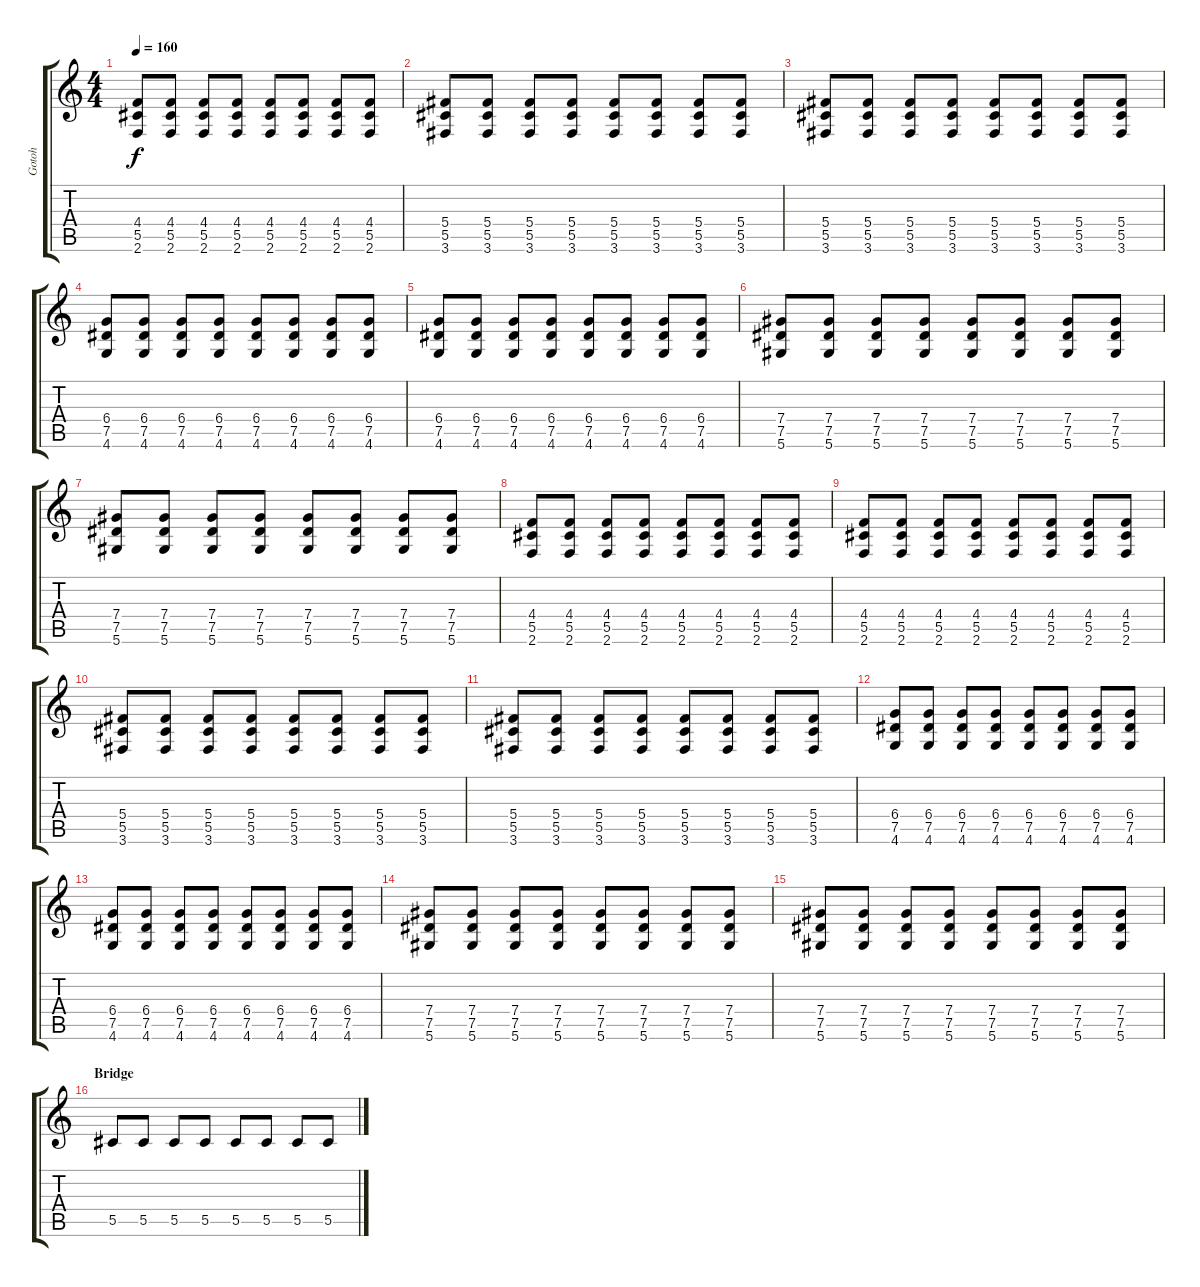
\track ("Gotoh" "Gotoh") {instrument distortionguitar}
\staff {score tabs}
\tuning (Eb4 Bb3 Gb3 Db3 Ab2 Eb2) {hide}
\ts (4 4)
\tempo 160
\clef g2
\ks c
(4.4 5.5 2.6).8{dy f} (4.4 5.5 2.6).8 (4.4 5.5 2.6).8 (4.4 5.5 2.6).8 (4.4 5.5 2.6).8 (4.4 5.5 2.6).8 (4.4 5.5 2.6).8 (4.4 5.5 2.6).8 |
(5.4 5.5 3.6).8 (5.4 5.5 3.6).8 (5.4 5.5 3.6).8 (5.4 5.5 3.6).8 (5.4 5.5 3.6).8 (5.4 5.5 3.6).8 (5.4 5.5 3.6).8 (5.4 5.5 3.6).8 |
(5.4 5.5 3.6).8 (5.4 5.5 3.6).8 (5.4 5.5 3.6).8 (5.4 5.5 3.6).8 (5.4 5.5 3.6).8 (5.4 5.5 3.6).8 (5.4 5.5 3.6).8 (5.4 5.5 3.6).8 |
(6.4 7.5 4.6).8 (6.4 7.5 4.6).8 (6.4 7.5 4.6).8 (6.4 7.5 4.6).8 (6.4 7.5 4.6).8 (6.4 7.5 4.6).8 (6.4 7.5 4.6).8 (6.4 7.5 4.6).8 |
(6.4 7.5 4.6).8 (6.4 7.5 4.6).8 (6.4 7.5 4.6).8 (6.4 7.5 4.6).8 (6.4 7.5 4.6).8 (6.4 7.5 4.6).8 (6.4 7.5 4.6).8 (6.4 7.5 4.6).8 |
(7.4 7.5 5.6).8 (7.4 7.5 5.6).8 (7.4 7.5 5.6).8 (7.4 7.5 5.6).8 (7.4 7.5 5.6).8 (7.4 7.5 5.6).8 (7.4 7.5 5.6).8 (7.4 7.5 5.6).8 |
(7.4 7.5 5.6).8 (7.4 7.5 5.6).8 (7.4 7.5 5.6).8 (7.4 7.5 5.6).8 (7.4 7.5 5.6).8 (7.4 7.5 5.6).8 (7.4 7.5 5.6).8 (7.4 7.5 5.6).8 |
(4.4 5.5 2.6).8 (4.4 5.5 2.6).8 (4.4 5.5 2.6).8 (4.4 5.5 2.6).8 (4.4 5.5 2.6).8 (4.4 5.5 2.6).8 (4.4 5.5 2.6).8 (4.4 5.5 2.6).8 |
(4.4 5.5 2.6).8 (4.4 5.5 2.6).8 (4.4 5.5 2.6).8 (4.4 5.5 2.6).8 (4.4 5.5 2.6).8 (4.4 5.5 2.6).8 (4.4 5.5 2.6).8 (4.4 5.5 2.6).8 |
(5.4 5.5 3.6).8 (5.4 5.5 3.6).8 (5.4 5.5 3.6).8 (5.4 5.5 3.6).8 (5.4 5.5 3.6).8 (5.4 5.5 3.6).8 (5.4 5.5 3.6).8 (5.4 5.5 3.6).8 |
(5.4 5.5 3.6).8 (5.4 5.5 3.6).8 (5.4 5.5 3.6).8 (5.4 5.5 3.6).8 (5.4 5.5 3.6).8 (5.4 5.5 3.6).8 (5.4 5.5 3.6).8 (5.4 5.5 3.6).8 |
(6.4 7.5 4.6).8 (6.4 7.5 4.6).8 (6.4 7.5 4.6).8 (6.4 7.5 4.6).8 (6.4 7.5 4.6).8 (6.4 7.5 4.6).8 (6.4 7.5 4.6).8 (6.4 7.5 4.6).8 |
(6.4 7.5 4.6).8 (6.4 7.5 4.6).8 (6.4 7.5 4.6).8 (6.4 7.5 4.6).8 (6.4 7.5 4.6).8 (6.4 7.5 4.6).8 (6.4 7.5 4.6).8 (6.4 7.5 4.6).8 |
(7.4 7.5 5.6).8 (7.4 7.5 5.6).8 (7.4 7.5 5.6).8 (7.4 7.5 5.6).8 (7.4 7.5 5.6).8 (7.4 7.5 5.6).8 (7.4 7.5 5.6).8 (7.4 7.5 5.6).8 |
(7.4 7.5 5.6).8 (7.4 7.5 5.6).8 (7.4 7.5 5.6).8 (7.4 7.5 5.6).8 (7.4 7.5 5.6).8 (7.4 7.5 5.6).8 (7.4 7.5 5.6).8 (7.4 7.5 5.6).8 |
\section ("" "Bridge")
5.5.8 5.5.8 5.5.8 5.5.8 5.5.8 5.5.8 5.5.8 5.5.8
